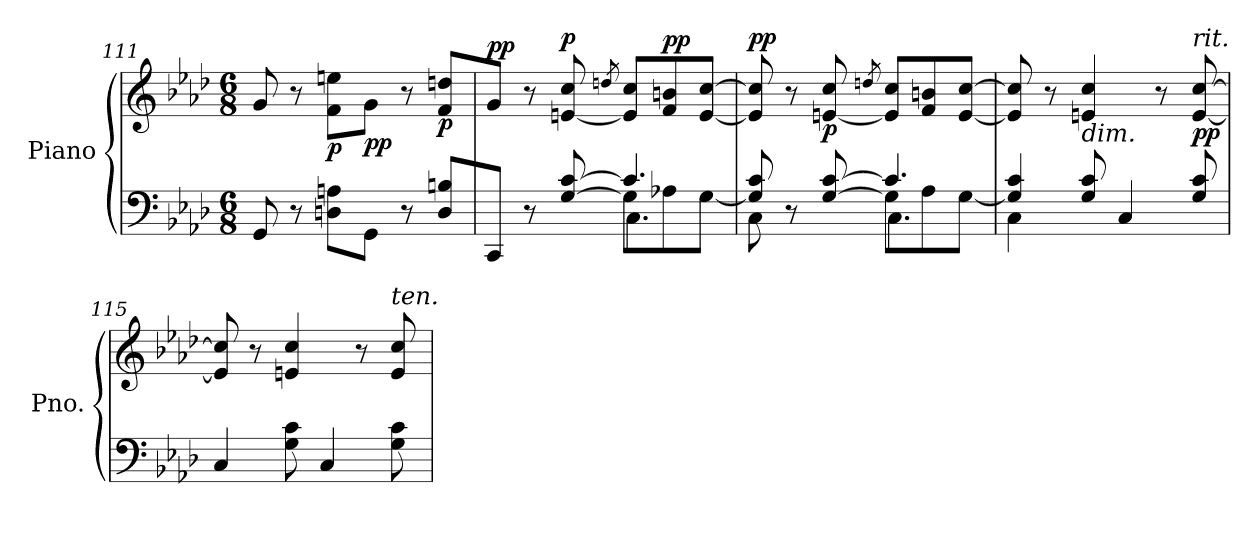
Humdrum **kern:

**kern	**kern	**dynam
*part1	*part1	*part1
*staff2	*staff1	*staff1/2
*I"Piano	*	*
*I'Pno.	*	*
!!LO:LB:g=z
*clefF4	*clefG2	*
*k[b-e-a-d-]	*k[b-e-a-d-]	*
*M6/8	*M6/8	*
=111	=111	=111
8GG/	8g/	.
8r	8r	.
!	!	!LO:DY:b
8Dn\ 8An\L	8f\ 8een\L	p
!	!	!LO:DY:b
8GG\J	8g\J	pp
8r	8r	.
!	!	!LO:DY:b
8D/ 8Bn/L	8f/ 8ddn/L	p
=112	=112	=112
*^	*	*
*	*^	*	*
!	!	!	!	!LO:DY:a
8CC/J	4.rCCyy	4.ryy	8g/J	pp
8r	.	.	8r	.
!	!	!	!	!LO:DY:a
[8G/ [8c/	.	.	[8en/ 8cc/	p
.	.	.	8qddn/	.
4.c/]	8G\L]	4.C\	8e/] 8cc/L	.
!	!	!	!	!LO:DY:a
.	8A-X\	.	8f/ 8bn/	pp
.	[8G\J	.	[8e/ [8cc/J	.
=113	=113	=113	=113	=113
!	!	!	!	!LO:DY:a
8G/] 8c/	8C\	4.rBBBByy	8e/] 8cc/]	pp
8r	4rCCyy	.	8r	.
!	!	!	!	!LO:DY:b
[8G/ [8c/	.	.	[8en/ 8cc/	p
.	.	.	8qddn/	.
4.c/]	8G\L]	4.C\	8e/] 8cc/L	.
.	8A-\	.	8f/ 8bn/	.
.	[8G\J	.	[8e/ [8cc/J	.
*	*v	*v	*	*
=114	=114	=114	=114
4G/] 4c/	4C\	8e/] 8cc/]	.
.	.	8r	.
!LO:TX:a:i:t=dim.	!	!	!
8G/ 8c/	2ryy	4en/ 4cc/	.
4C/	.	.	.
.	.	8r	.
!	!	!LO:TX:a:i:t=rit.	!
!	!	!	!LO:DY:b
8G/ 8c/	.	[8e/ [8cc/	pp
*v	*v	*	*
=115	=115	=115
4C/	8e/] 8cc/]	.
.	8r	.
*	*MM80	*
8G\ 8c\	4en/ 4cc/	.
4C/	.	.
.	8r	.
!	!LO:TX:a:i:t=ten.	!
8G\ 8c\	8e/ 8cc/	.
=	=	=
*-	*-	*-
